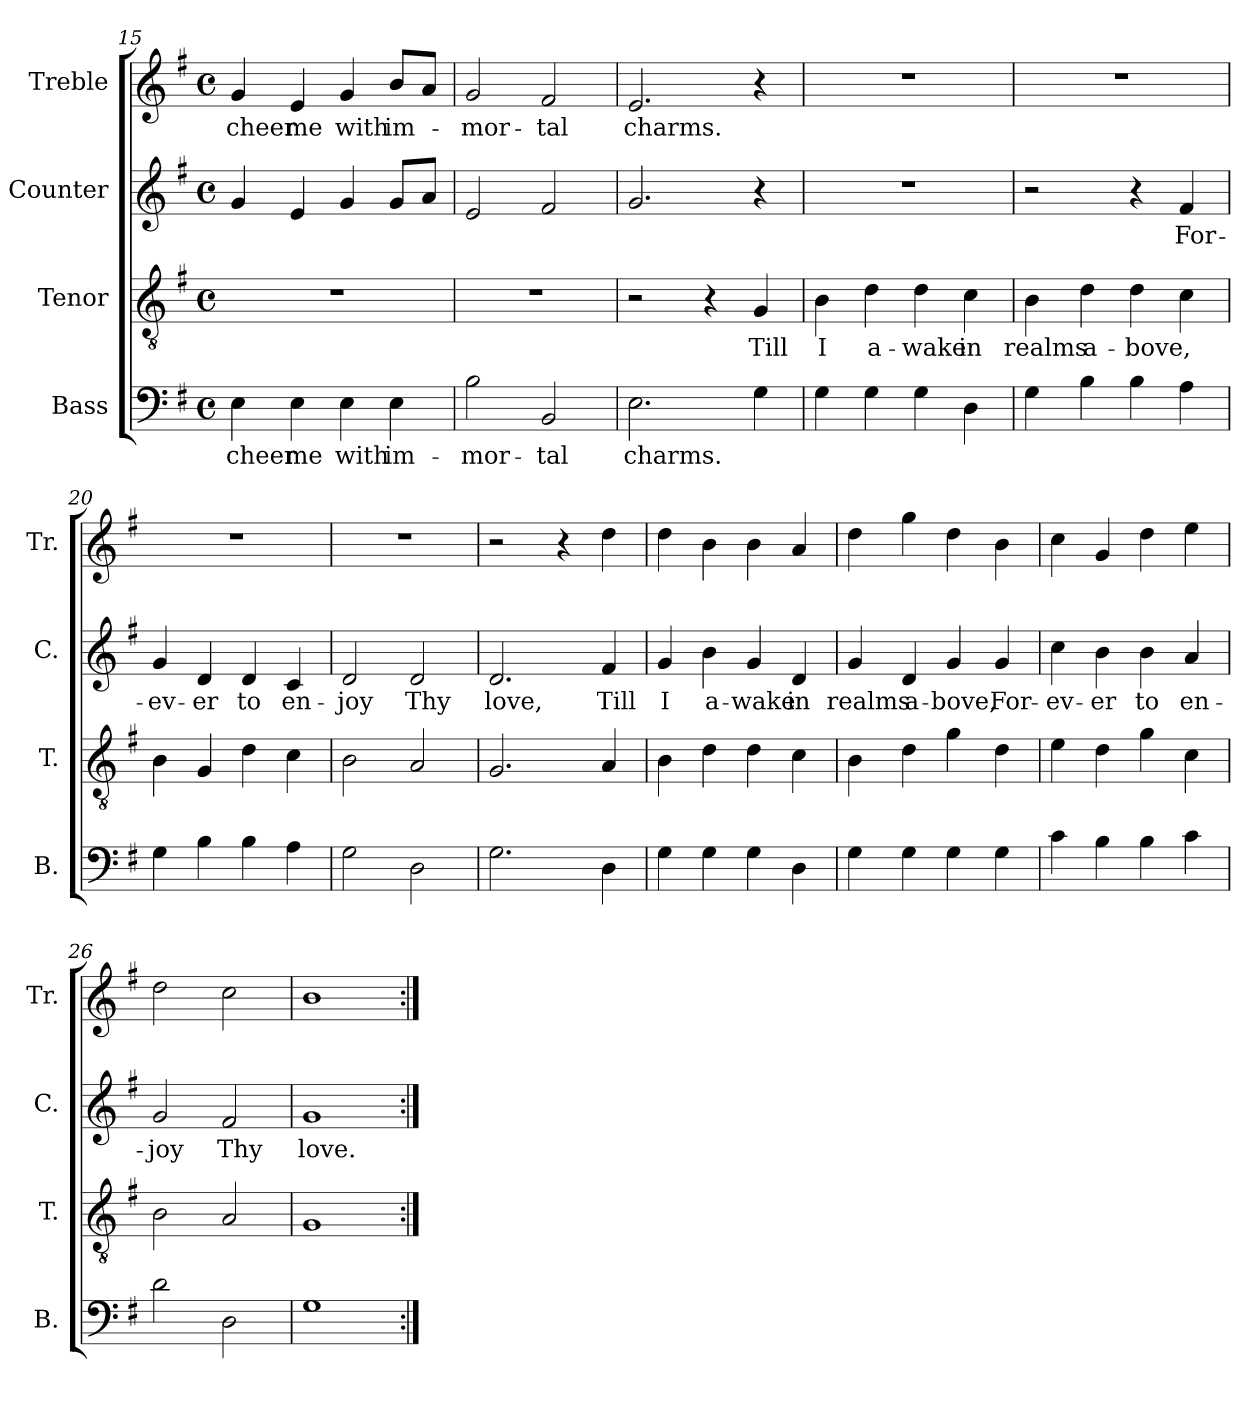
**kern	**text	**kern	**text	**kern	**text	**kern	**text
*part4	*part4	*part3	*part3	*part2	*part2	*part1	*part1
*staff4	*staff4	*staff3	*staff3	*staff2	*staff2	*staff1	*staff1
*I"Bass	*	*I"Tenor	*	*I"Counter	*	*I"Treble	*
*I'B.	*	*I'T.	*	*I'C.	*	*I'Tr.	*
!!LO:LB:g=z
*clefF4	*	*clefGv2	*	*clefG2	*	*clefG2	*
*k[f#]	*	*k[f#]	*	*k[f#]	*	*k[f#]	*
*M4/4	*	*M4/4	*	*M4/4	*	*M4/4	*
*met(c)	*	*met(c)	*	*met(c)	*	*met(c)	*
=15	=15	=15	=15	=15	=15	=15	=15
4E\	cheer	1r	.	4g/	.	4g/	cheer
4E\	me	.	.	4e/	.	4e/	me
4E\	with	.	.	4g/	.	4g/	with
4E\	im-	.	.	8g/L	.	8b/L	im-
.	.	.	.	8a/J	.	8a/J	.
=16	=16	=16	=16	=16	=16	=16	=16
2B\	-mor-	1r	.	2e/	.	2g/	-mor-
2BB/	-tal	.	.	2f#/	.	2f#/	-tal
=17	=17	=17	=17	=17	=17	=17	=17
2.E\	charms.	2r	.	2.g/	.	2.e/	charms.
.	.	4r	.	.	.	.	.
4G\	.	4G/	Till	4r	.	4r	.
=18	=18	=18	=18	=18	=18	=18	=18
4G\	.	4B\	I	1r	.	1r	.
4G\	.	4d\	a-	.	.	.	.
4G\	.	4d\	-wake	.	.	.	.
4D\	.	4c\	in	.	.	.	.
=19	=19	=19	=19	=19	=19	=19	=19
4G\	.	4B\	realms	2r	.	1r	.
4B\	.	4d\	a-	.	.	.	.
4B\	.	4d\	-bove,	4r	.	.	.
4A\	.	4c\	.	4f#/	For-	.	.
=20	=20	=20	=20	=20	=20	=20	=20
4G\	.	4B\	.	4g/	-ev-	1r	.
4B\	.	4G/	.	4d/	-er	.	.
4B\	.	4d\	.	4d/	to	.	.
4A\	.	4c\	.	4c/	en-	.	.
=21	=21	=21	=21	=21	=21	=21	=21
2G\	.	2B\	.	2d/	-joy	1r	.
2D\	.	2A/	.	2d/	Thy	.	.
!!LO:LB:g=z
=22	=22	=22	=22	=22	=22	=22	=22
2.G\	.	2.G/	.	2.d/	love,	2r	.
.	.	.	.	.	.	4r	.
4D\	.	4A/	.	4f#/	Till	4dd\	.
=23	=23	=23	=23	=23	=23	=23	=23
4G\	.	4B\	.	4g/	I	4dd\	.
4G\	.	4d\	.	4b\	a-	4b\	.
4G\	.	4d\	.	4g/	-wake	4b\	.
4D\	.	4c\	.	4d/	in	4a/	.
=24	=24	=24	=24	=24	=24	=24	=24
4G\	.	4B\	.	4g/	realms	4dd\	.
4G\	.	4d\	.	4d/	a-	4gg\	.
4G\	.	4g\	.	4g/	-bove,	4dd\	.
4G\	.	4d\	.	4g/	For-	4b\	.
=25	=25	=25	=25	=25	=25	=25	=25
4c\	.	4e\	.	4cc\	-ev-	4cc\	.
4B\	.	4d\	.	4b\	-er	4g/	.
4B\	.	4g\	.	4b\	to	4dd\	.
4c\	.	4c\	.	4a/	en-	4ee\	.
=26	=26	=26	=26	=26	=26	=26	=26
2d\	.	2B\	.	2g/	-joy	2dd\	.
2D\	.	2A/	.	2f#/	Thy	2cc\	.
=27	=27	=27	=27	=27	=27	=27	=27
1G	.	1G	.	1g	love.	1b	.
=:|!	=:|!	=:|!	=:|!	=:|!	=:|!	=:|!	=:|!
*-	*-	*-	*-	*-	*-	*-	*-
